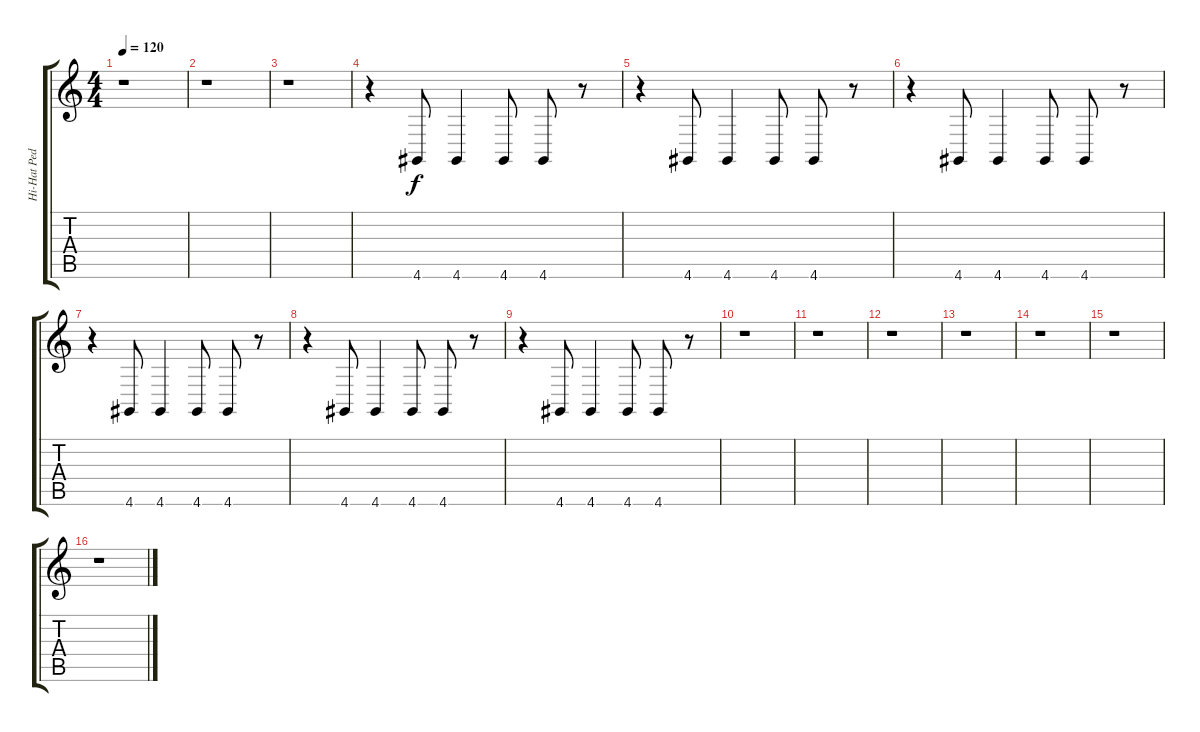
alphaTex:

\track ("Hi-Hat Pedal" "Hi-Hat Ped") {instrument acousticgrandpiano}
\staff {score tabs}
\tuning (E4 B3 G3 D3 A2 E2) {hide}
\ts (4 4)
\tempo 120
\clef g2
\ks c
r.1{dy f} |
r.1 |
r.1 |
r.4 4.6.8 4.6.4 4.6.8 4.6.8 r.8 |
r.4 4.6.8 4.6.4 4.6.8 4.6.8 r.8 |
r.4 4.6.8 4.6.4 4.6.8 4.6.8 r.8 |
r.4 4.6.8 4.6.4 4.6.8 4.6.8 r.8 |
r.4 4.6.8 4.6.4 4.6.8 4.6.8 r.8 |
r.4 4.6.8 4.6.4 4.6.8 4.6.8 r.8 |
r.1 |
r.1 |
r.1 |
r.1 |
r.1 |
r.1 |
r.1
